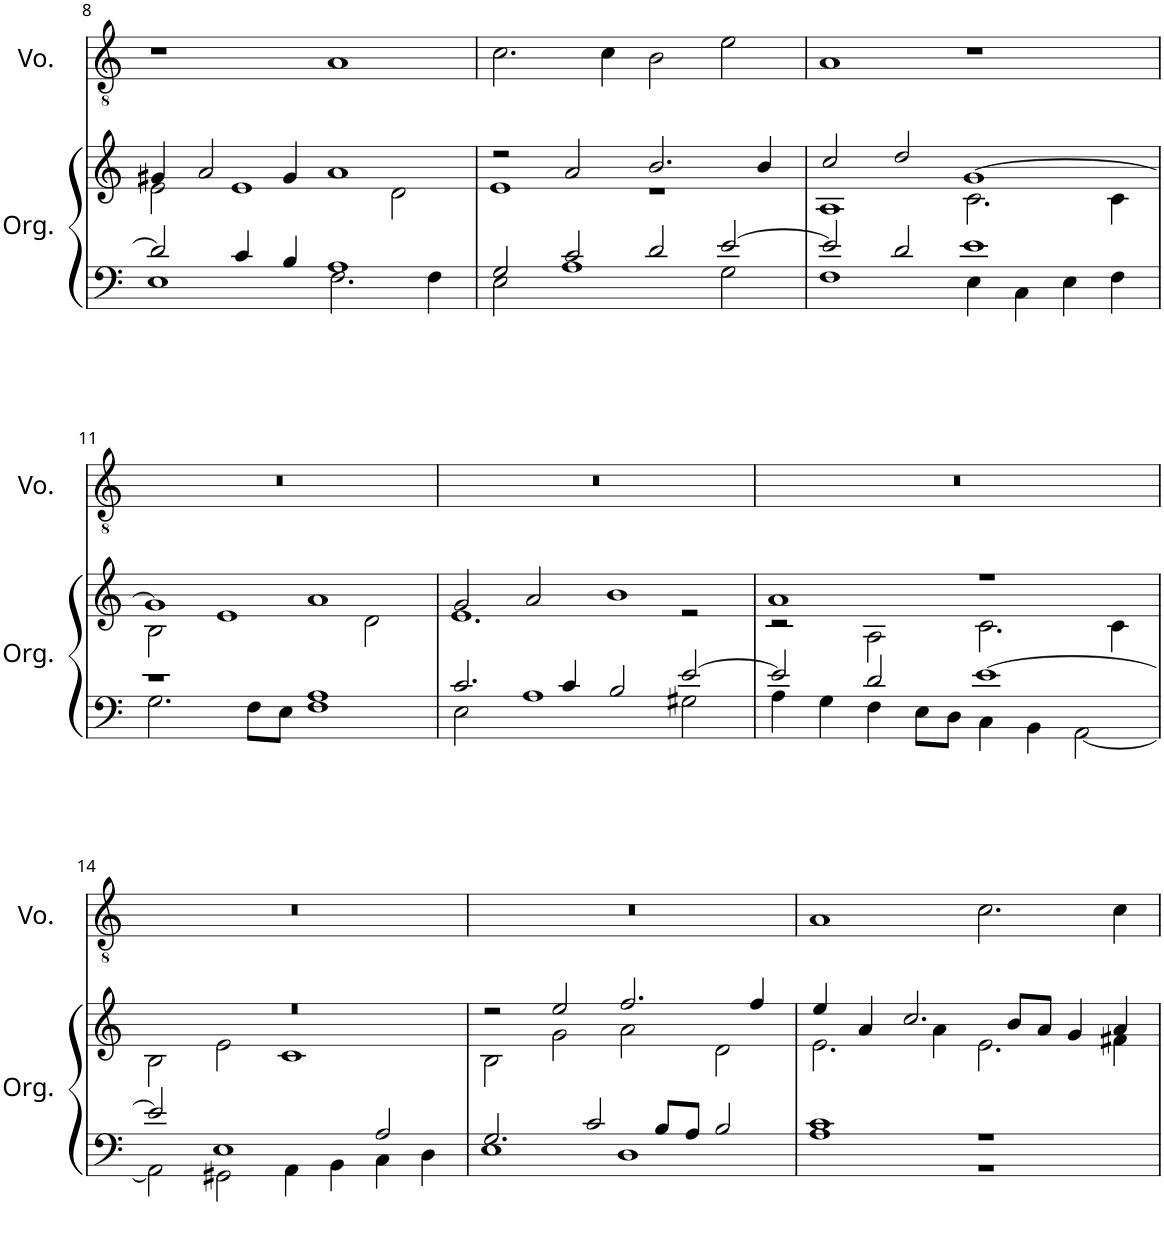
**kern	**kern	**kern
*part2	*part2	*part1
*staff3	*staff2	*staff1
*I"Organ	*	*I"Voice
*I'Org.	*	*I'Vo.
!!LO:PB:g=z
*clefF4	*clefG2	*clefGv2
*k[]	*k[]	*k[]
*M4/2	*M4/2	*M4/2
=8	=8	=8
*^	*^	*
2d/]	1E	4g#X/	2e\	1r
.	.	2a/	.	.
4c/	.	.	1e	.
4B/	.	4g#/	.	.
1A	2.F\	1a	.	1A
.	.	.	2d\	.
.	4F\	.	.	.
=9	=9	=9	=9	=9
2G/	2E\	2r	1e	2.c\
2c/	1A	2a/	.	.
.	.	.	.	4c\
2d/	.	2.b/	1r	2B\
[2e/	2G\	.	.	2e\
.	.	4b/	.	.
=10	=10	=10	=10	=10
2e/]	1F	2cc/	1A	1A
2d/	.	2dd/	.	.
1e	4E\	[1g	2.c\	1r
.	4C\	.	.	.
.	4E\	.	.	.
.	4F\	.	4c\	.
!!LO:LB:g=z
=11	=11	=11	=11	=11
1r	2.G\	1g]	2B\	0r
.	.	.	1e	.
.	8F\L	.	.	.
.	8E\J	.	.	.
1A	1F	1a	.	.
.	.	.	2d\	.
=12	=12	=12	=12	=12
2.c/	2E\	2g/	1.e	0r
.	1A	2a/	.	.
4c/	.	.	.	.
2B/	.	1b	.	.
[2e/	2G#X\	.	2r	.
=13	=13	=13	=13	=13
2e/]	4A\	1a	2r	0r
.	4G\	.	.	.
2d/	4F\	.	2A\	.
.	8E\L	.	.	.
.	8D\J	.	.	.
[1e	4C\	1r	2.c\	.
.	4BB\	.	.	.
.	[2AA\	.	.	.
.	.	.	4c\	.
!!LO:LB:g=z
=14	=14	=14	=14	=14
2e/]	2AA\]	0r	2B\	0r
1E	2GG#X\	.	2e\	.
.	4AA\	.	1c	.
.	4BB\	.	.	.
2A/	4C\	.	.	.
.	4D\	.	.	.
=15	=15	=15	=15	=15
2.G/	1E	2r	2B\	0r
.	.	2ee/	2g\	.
2c/	.	.	.	.
.	1D	2.ff/	2a\	.
8B/L	.	.	.	.
8A/J	.	.	.	.
2B/	.	.	2d\	.
.	.	4ff/	.	.
=16	=16	=16	=16	=16
1c	1A	4ee/	2.e\	1A
.	.	4a/	.	.
.	.	2.cc/	.	.
.	.	.	4a\	.
1r	1r	.	2.e\	2.c\
.	.	8b/L	.	.
.	.	8a/J	.	.
.	.	4g/	.	.
.	.	4a/	4f#X\	4c\
*v	*v	*	*	*
*	*v	*v	*
=	=	=
*-	*-	*-
